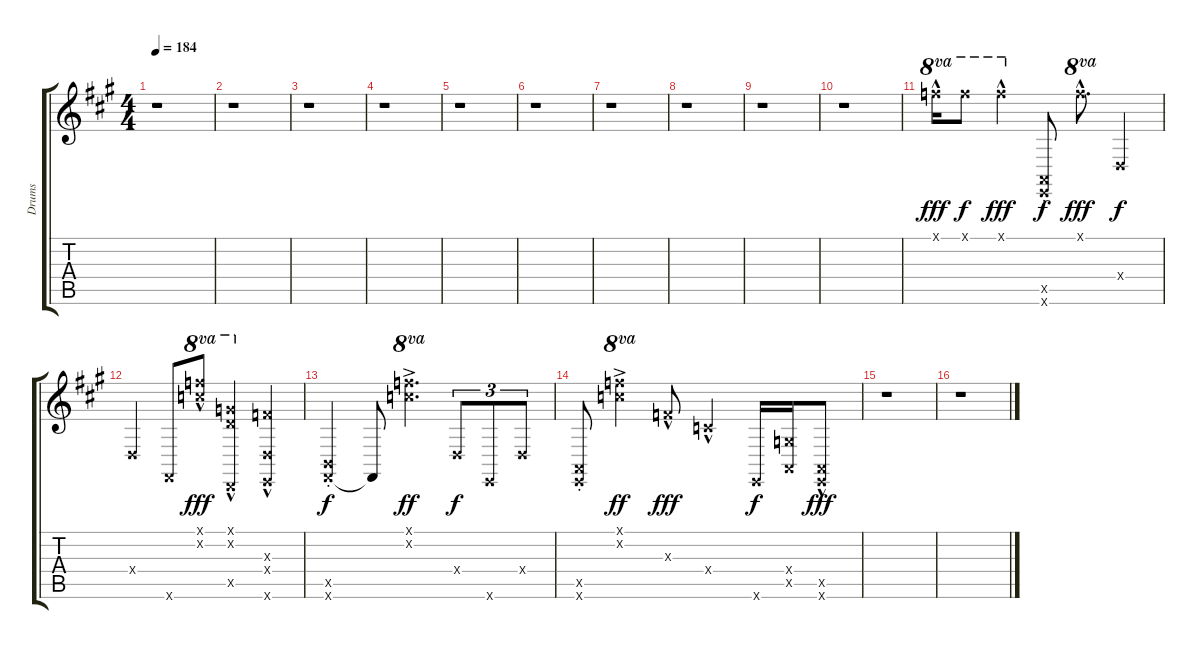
\track ("Drums" "Drums") {instrument synthdrum}
\staff {score tabs}
\tuning (E4 B3 G3 D3 A2 E2) {hide}
\ts (4 4)
\tempo 184
\clef g2
\ks a
r.1{dy fff} |
r.1 |
r.1 |
r.1 |
r.1 |
r.1 |
r.1 |
r.1 |
r.1 |
r.1 |
25.1{hac x}.16{ot 8va} 25.1{x}.8{ot 8va dy f} 25.1{hac x}.4{ot 8va dy fff} (0.5{st x} 0.6{st x}).8{dy f} 25.1{hac x}.8{d ot 8va dy fff} 0.4{x}.4{dy f} |
0.4{x}.4 2.6{x}.8 (25.1{hac x} 25.2{hac x}).8{ot 8va dy fff} (10.1{hac x} 20.2{hac x} 5.5{hac x}).4{ot 8va} (10.3{hac x} 0.4{hac x} 0.6{hac x}).4 |
(2.5{st x} 2.6{st x}).4{dy f} 2.6{t}.8 (25.1{ac x} 25.2{ac x}).4{d ot 8va dy ff} 0.4{x}.8{tu (3 2) dy f} 0.6{x}.8{tu (3 2)} 0.4{x}.8{tu (3 2)} |
(0.5{st x} 0.6{st x}).8 (25.1{ac x} 25.2{ac x}).4{ot 8va dy ff} 10.3{hac x}.8{dy fff} 10.4{hac x}.4 0.6{x}.16{dy f} (5.4{x} 0.5{x}).16 (0.5{hac x} 0.6{hac x}).8{dy fff} |
r.1 |
r.1
